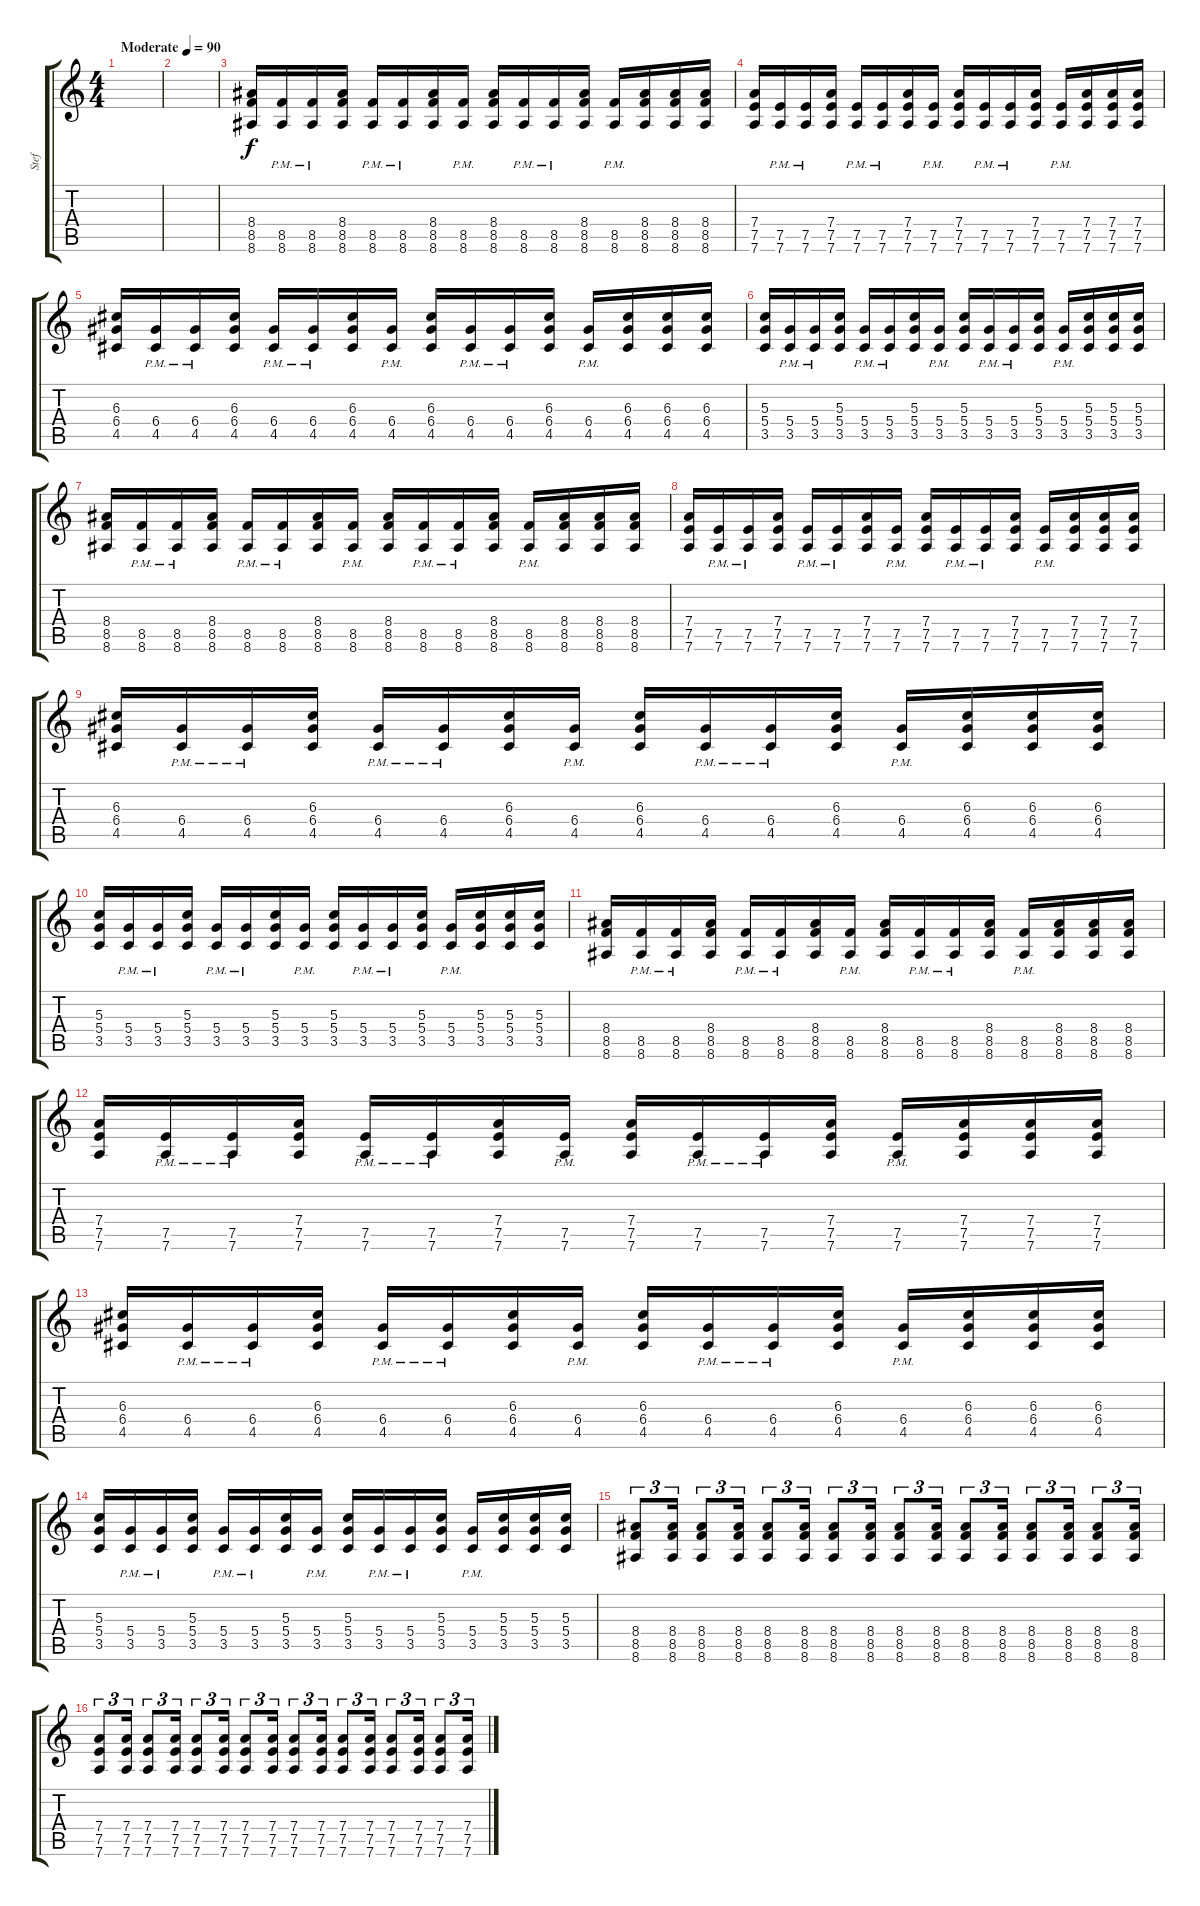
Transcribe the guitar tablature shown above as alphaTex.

\track ("Stef" "Stef") {instrument distortionguitar}
\staff {score tabs}
\tuning (E4 B3 G3 D3 A2 D2) {hide}
\ts (4 4)
\tempo (90 "Moderate")
\clef g2
\ks c
|
|
(8.4 8.5 8.6).16 (8.5{pm} 8.6{pm}).16 (8.5{pm} 8.6{pm}).16 (8.4 8.5 8.6).16 (8.5{pm} 8.6{pm}).16 (8.5{pm} 8.6{pm}).16 (8.4 8.5 8.6).16 (8.5{pm} 8.6{pm}).16 (8.4 8.5 8.6).16 (8.5{pm} 8.6{pm}).16 (8.5{pm} 8.6{pm}).16 (8.4 8.5 8.6).16 (8.5{pm} 8.6{pm}).16 (8.4 8.5 8.6).16 (8.4 8.5 8.6).16 (8.4 8.5 8.6).16 |
(7.4 7.5 7.6).16 (7.5{pm} 7.6{pm}).16 (7.5{pm} 7.6{pm}).16 (7.4 7.5 7.6).16 (7.5{pm} 7.6{pm}).16 (7.5{pm} 7.6{pm}).16 (7.4 7.5 7.6).16 (7.5{pm} 7.6{pm}).16 (7.4 7.5 7.6).16 (7.5{pm} 7.6{pm}).16 (7.5{pm} 7.6{pm}).16 (7.4 7.5 7.6).16 (7.5{pm} 7.6{pm}).16 (7.4 7.5 7.6).16 (7.4 7.5 7.6).16 (7.4 7.5 7.6).16 |
(6.3 6.4 4.5).16 (6.4{pm} 4.5{pm}).16 (6.4{pm} 4.5{pm}).16 (6.3 6.4 4.5).16 (6.4{pm} 4.5{pm}).16 (6.4{pm} 4.5{pm}).16 (6.3 6.4 4.5).16 (6.4{pm} 4.5{pm}).16 (6.3 6.4 4.5).16 (6.4{pm} 4.5{pm}).16 (6.4{pm} 4.5{pm}).16 (6.3 6.4 4.5).16 (6.4{pm} 4.5{pm}).16 (6.3 6.4 4.5).16 (6.3 6.4 4.5).16 (6.3 6.4 4.5).16 |
(5.3 5.4 3.5).16 (5.4{pm} 3.5{pm}).16 (5.4{pm} 3.5{pm}).16 (5.3 5.4 3.5).16 (5.4{pm} 3.5{pm}).16 (5.4{pm} 3.5{pm}).16 (5.3 5.4 3.5).16 (5.4{pm} 3.5{pm}).16 (5.3 5.4 3.5).16 (5.4{pm} 3.5{pm}).16 (5.4{pm} 3.5{pm}).16 (5.3 5.4 3.5).16 (5.4{pm} 3.5{pm}).16 (5.3 5.4 3.5).16 (5.3 5.4 3.5).16 (5.3 5.4 3.5).16 |
(8.4 8.5 8.6).16 (8.5{pm} 8.6{pm}).16 (8.5{pm} 8.6{pm}).16 (8.4 8.5 8.6).16 (8.5{pm} 8.6{pm}).16 (8.5{pm} 8.6{pm}).16 (8.4 8.5 8.6).16 (8.5{pm} 8.6{pm}).16 (8.4 8.5 8.6).16 (8.5{pm} 8.6{pm}).16 (8.5{pm} 8.6{pm}).16 (8.4 8.5 8.6).16 (8.5{pm} 8.6{pm}).16 (8.4 8.5 8.6).16 (8.4 8.5 8.6).16 (8.4 8.5 8.6).16 |
(7.4 7.5 7.6).16 (7.5{pm} 7.6{pm}).16 (7.5{pm} 7.6{pm}).16 (7.4 7.5 7.6).16 (7.5{pm} 7.6{pm}).16 (7.5{pm} 7.6{pm}).16 (7.4 7.5 7.6).16 (7.5{pm} 7.6{pm}).16 (7.4 7.5 7.6).16 (7.5{pm} 7.6{pm}).16 (7.5{pm} 7.6{pm}).16 (7.4 7.5 7.6).16 (7.5{pm} 7.6{pm}).16 (7.4 7.5 7.6).16 (7.4 7.5 7.6).16 (7.4 7.5 7.6).16 |
(6.3 6.4 4.5).16 (6.4{pm} 4.5{pm}).16 (6.4{pm} 4.5{pm}).16 (6.3 6.4 4.5).16 (6.4{pm} 4.5{pm}).16 (6.4{pm} 4.5{pm}).16 (6.3 6.4 4.5).16 (6.4{pm} 4.5{pm}).16 (6.3 6.4 4.5).16 (6.4{pm} 4.5{pm}).16 (6.4{pm} 4.5{pm}).16 (6.3 6.4 4.5).16 (6.4{pm} 4.5{pm}).16 (6.3 6.4 4.5).16 (6.3 6.4 4.5).16 (6.3 6.4 4.5).16 |
(5.3 5.4 3.5).16 (5.4{pm} 3.5{pm}).16 (5.4{pm} 3.5{pm}).16 (5.3 5.4 3.5).16 (5.4{pm} 3.5{pm}).16 (5.4{pm} 3.5{pm}).16 (5.3 5.4 3.5).16 (5.4{pm} 3.5{pm}).16 (5.3 5.4 3.5).16 (5.4{pm} 3.5{pm}).16 (5.4{pm} 3.5{pm}).16 (5.3 5.4 3.5).16 (5.4{pm} 3.5{pm}).16 (5.3 5.4 3.5).16 (5.3 5.4 3.5).16 (5.3 5.4 3.5).16 |
(8.4 8.5 8.6).16 (8.5{pm} 8.6{pm}).16 (8.5{pm} 8.6{pm}).16 (8.4 8.5 8.6).16 (8.5{pm} 8.6{pm}).16 (8.5{pm} 8.6{pm}).16 (8.4 8.5 8.6).16 (8.5{pm} 8.6{pm}).16 (8.4 8.5 8.6).16 (8.5{pm} 8.6{pm}).16 (8.5{pm} 8.6{pm}).16 (8.4 8.5 8.6).16 (8.5{pm} 8.6{pm}).16 (8.4 8.5 8.6).16 (8.4 8.5 8.6).16 (8.4 8.5 8.6).16 |
(7.4 7.5 7.6).16 (7.5{pm} 7.6{pm}).16 (7.5{pm} 7.6{pm}).16 (7.4 7.5 7.6).16 (7.5{pm} 7.6{pm}).16 (7.5{pm} 7.6{pm}).16 (7.4 7.5 7.6).16 (7.5{pm} 7.6{pm}).16 (7.4 7.5 7.6).16 (7.5{pm} 7.6{pm}).16 (7.5{pm} 7.6{pm}).16 (7.4 7.5 7.6).16 (7.5{pm} 7.6{pm}).16 (7.4 7.5 7.6).16 (7.4 7.5 7.6).16 (7.4 7.5 7.6).16 |
(6.3 6.4 4.5).16 (6.4{pm} 4.5{pm}).16 (6.4{pm} 4.5{pm}).16 (6.3 6.4 4.5).16 (6.4{pm} 4.5{pm}).16 (6.4{pm} 4.5{pm}).16 (6.3 6.4 4.5).16 (6.4{pm} 4.5{pm}).16 (6.3 6.4 4.5).16 (6.4{pm} 4.5{pm}).16 (6.4{pm} 4.5{pm}).16 (6.3 6.4 4.5).16 (6.4{pm} 4.5{pm}).16 (6.3 6.4 4.5).16 (6.3 6.4 4.5).16 (6.3 6.4 4.5).16 |
(5.3 5.4 3.5).16 (5.4{pm} 3.5{pm}).16 (5.4{pm} 3.5{pm}).16 (5.3 5.4 3.5).16 (5.4{pm} 3.5{pm}).16 (5.4{pm} 3.5{pm}).16 (5.3 5.4 3.5).16 (5.4{pm} 3.5{pm}).16 (5.3 5.4 3.5).16 (5.4{pm} 3.5{pm}).16 (5.4{pm} 3.5{pm}).16 (5.3 5.4 3.5).16 (5.4{pm} 3.5{pm}).16 (5.3 5.4 3.5).16 (5.3 5.4 3.5).16 (5.3 5.4 3.5).16 |
(8.4 8.5 8.6).8{tu (3 2)} (8.4 8.5 8.6).16{tu (3 2)} (8.4 8.5 8.6).8{tu (3 2)} (8.4 8.5 8.6).16{tu (3 2)} (8.4 8.5 8.6).8{tu (3 2)} (8.4 8.5 8.6).16{tu (3 2)} (8.4 8.5 8.6).8{tu (3 2)} (8.4 8.5 8.6).16{tu (3 2)} (8.4 8.5 8.6).8{tu (3 2)} (8.4 8.5 8.6).16{tu (3 2)} (8.4 8.5 8.6).8{tu (3 2)} (8.4 8.5 8.6).16{tu (3 2)} (8.4 8.5 8.6).8{tu (3 2)} (8.4 8.5 8.6).16{tu (3 2)} (8.4 8.5 8.6).8{tu (3 2)} (8.4 8.5 8.6).16{tu (3 2)} |
(7.4 7.5 7.6).8{tu (3 2)} (7.4 7.5 7.6).16{tu (3 2)} (7.4 7.5 7.6).8{tu (3 2)} (7.4 7.5 7.6).16{tu (3 2)} (7.4 7.5 7.6).8{tu (3 2)} (7.4 7.5 7.6).16{tu (3 2)} (7.4 7.5 7.6).8{tu (3 2)} (7.4 7.5 7.6).16{tu (3 2)} (7.4 7.5 7.6).8{tu (3 2)} (7.4 7.5 7.6).16{tu (3 2)} (7.4 7.5 7.6).8{tu (3 2)} (7.4 7.5 7.6).16{tu (3 2)} (7.4 7.5 7.6).8{tu (3 2)} (7.4 7.5 7.6).16{tu (3 2)} (7.4 7.5 7.6).8{tu (3 2)} (7.4 7.5 7.6).16{tu (3 2)}
